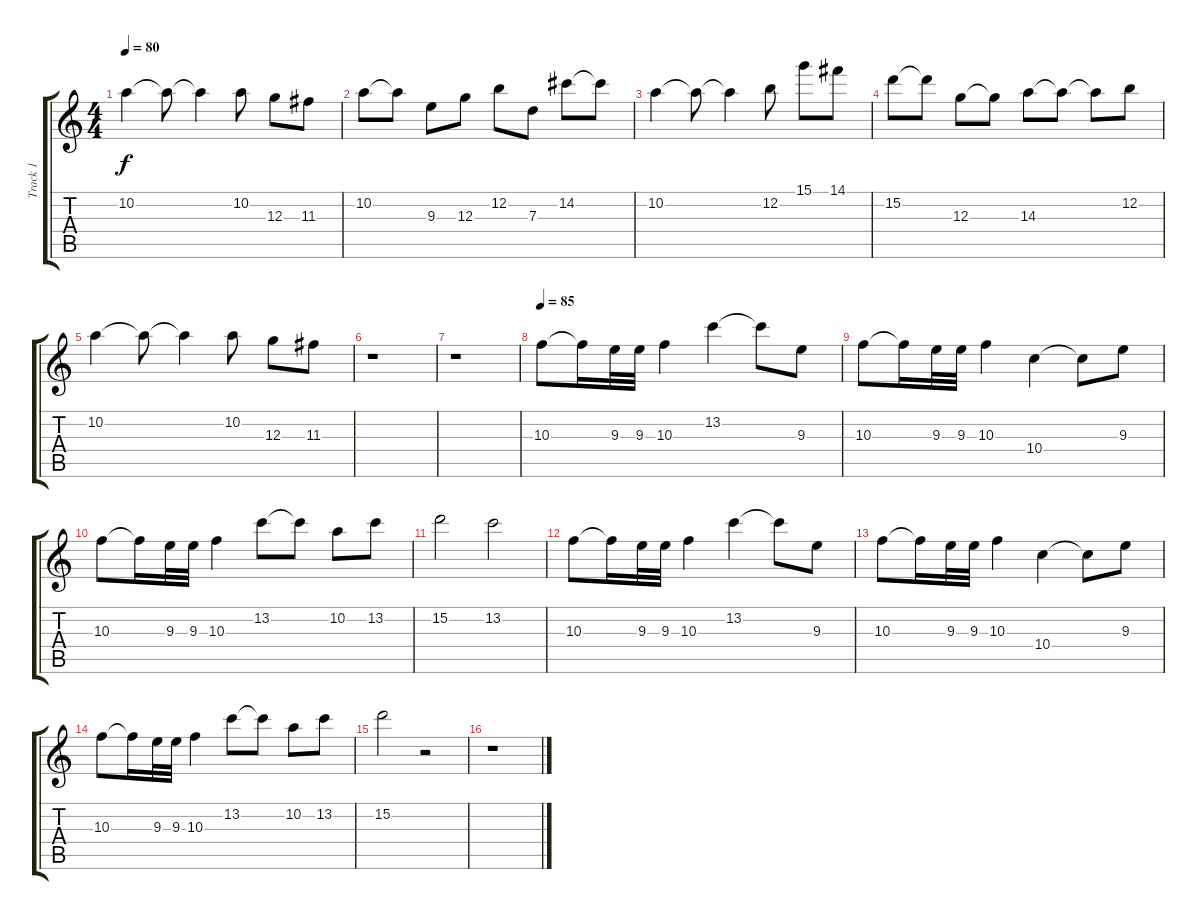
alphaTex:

\track ("Track 1" "Track 1") {instrument distortionguitar}
\staff {score tabs}
\tuning (E4 B3 G3 D3 A2 D2) {hide}
\ts (4 4)
\tempo 80
\clef g2
\ks c
10.2.4{dy f} 10.2{t}.8 10.2{t}.4 10.2.8 12.3.8 11.3.8 |
10.2.8 10.2{t}.8 9.3.8 12.3.8 12.2.8 7.3.8 14.2.8 14.2{t}.8 |
10.2.4 10.2{t}.8 10.2{t}.4 12.2.8 15.1.8 14.1.8 |
15.2.8 15.2{t}.8 12.3.8 12.3{t}.8 14.3.8 14.3{t}.8 14.3{t}.8 12.2.8 |
10.2.4 10.2{t}.8 10.2{t}.4 10.2.8 12.3.8 11.3.8 |
r.1 |
r.1 |
\tempo 85
10.3.8 10.3{t}.16 9.3.32 9.3.32 10.3.4 13.2.4 13.2{t}.8 9.3.8 |
10.3.8 10.3{t}.16 9.3.32 9.3.32 10.3.4 10.4.4 10.4{t}.8 9.3.8 |
10.3.8 10.3{t}.16 9.3.32 9.3.32 10.3.4 13.2.8 13.2{t}.8 10.2.8 13.2.8 |
15.2.2 13.2.2 |
10.3.8 10.3{t}.16 9.3.32 9.3.32 10.3.4 13.2.4 13.2{t}.8 9.3.8 |
10.3.8 10.3{t}.16 9.3.32 9.3.32 10.3.4 10.4.4 10.4{t}.8 9.3.8 |
10.3.8 10.3{t}.16 9.3.32 9.3.32 10.3.4 13.2.8 13.2{t}.8 10.2.8 13.2.8 |
15.2.2 r.2 |
r.1
